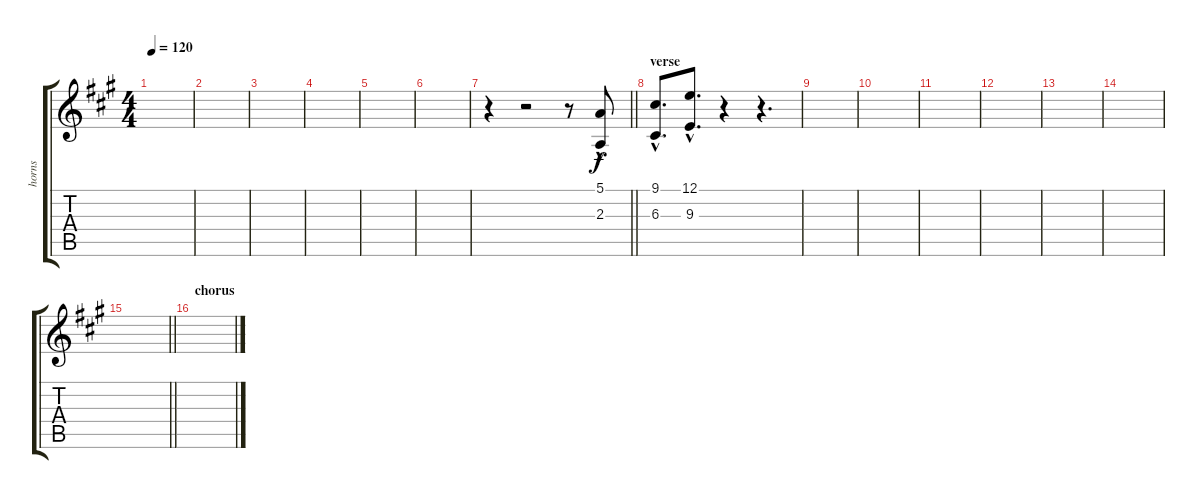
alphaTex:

\track ("horns" "horns") {instrument trumpet}
\staff {score tabs}
\tuning (E4 B3 G3 D3 A2 E2) {hide}
\ts (4 4)
\tempo 120
\clef g2
\ks a
|
|
|
|
|
|
\barLineRight lightlight
r.4 r.2 r.8 (5.1{hac} 2.3{hac}).8 |
\section ("" "verse")
(9.1{hac} 6.3{hac}).8{d} (12.1{hac} 9.3{hac}).8{d} r.4 r.4{d} |
|
|
|
|
|
|
\barLineRight lightlight
|
\section ("" "chorus")
